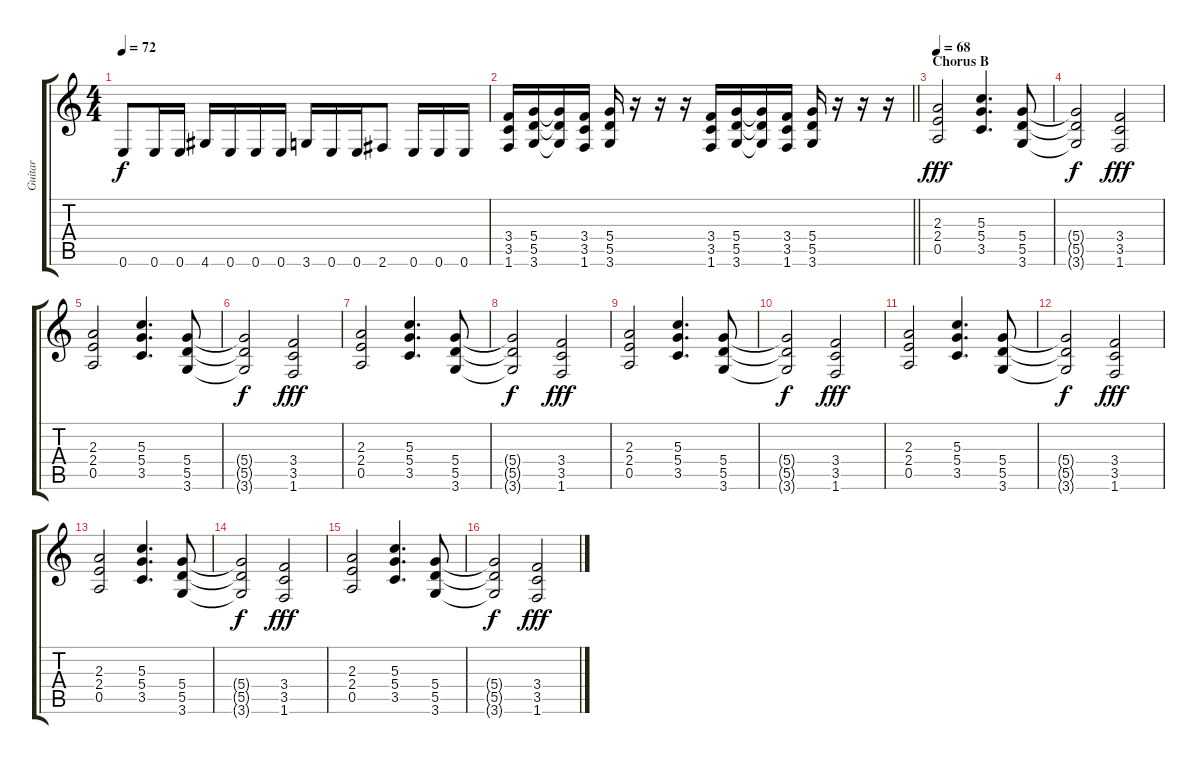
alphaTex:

\track ("Guitar" "Guitar") {instrument distortionguitar}
\staff {score tabs}
\tuning (E4 B3 G3 D3 A2 E2) {hide}
\ts (4 4)
\tempo 72
\clef g2
\ks c
0.6.8{dy f} 0.6.16 0.6.16 4.6.16 0.6.16 0.6.16 0.6.16 3.6.16 0.6.16 0.6.16 2.6.8 0.6.16 0.6.16 0.6.16 |
\barLineRight lightlight
(3.4 3.5 1.6).16 (5.4 5.5 3.6).16 (5.4{t} 5.5{t} 3.6{t}).16 (3.4 3.5 1.6).16 (5.4 5.5 3.6).16 r.16 r.16 r.16 (3.4 3.5 1.6).16 (5.4 5.5 3.6).16 (5.4{t} 5.5{t} 3.6{t}).16 (3.4 3.5 1.6).16 (5.4 5.5 3.6).16 r.16 r.16 r.16 |
\section ("" "Chorus B")
\tempo 68
(2.3 2.4 0.5).2{dy fff} (5.3 5.4 3.5).4{d} (5.4 5.5 3.6).8 |
(5.4{t} 5.5{t} 3.6{t}).2{dy f} (3.4 3.5 1.6).2{dy fff} |
(2.3 2.4 0.5).2 (5.3 5.4 3.5).4{d} (5.4 5.5 3.6).8 |
(5.4{t} 5.5{t} 3.6{t}).2{dy f} (3.4 3.5 1.6).2{dy fff} |
(2.3 2.4 0.5).2 (5.3 5.4 3.5).4{d} (5.4 5.5 3.6).8 |
(5.4{t} 5.5{t} 3.6{t}).2{dy f} (3.4 3.5 1.6).2{dy fff} |
(2.3 2.4 0.5).2 (5.3 5.4 3.5).4{d} (5.4 5.5 3.6).8 |
(5.4{t} 5.5{t} 3.6{t}).2{dy f} (3.4 3.5 1.6).2{dy fff} |
(2.3 2.4 0.5).2 (5.3 5.4 3.5).4{d} (5.4 5.5 3.6).8 |
(5.4{t} 5.5{t} 3.6{t}).2{dy f} (3.4 3.5 1.6).2{dy fff} |
(2.3 2.4 0.5).2 (5.3 5.4 3.5).4{d} (5.4 5.5 3.6).8 |
(5.4{t} 5.5{t} 3.6{t}).2{dy f} (3.4 3.5 1.6).2{dy fff} |
(2.3 2.4 0.5).2 (5.3 5.4 3.5).4{d} (5.4 5.5 3.6).8 |
(5.4{t} 5.5{t} 3.6{t}).2{dy f} (3.4 3.5 1.6).2{dy fff}
